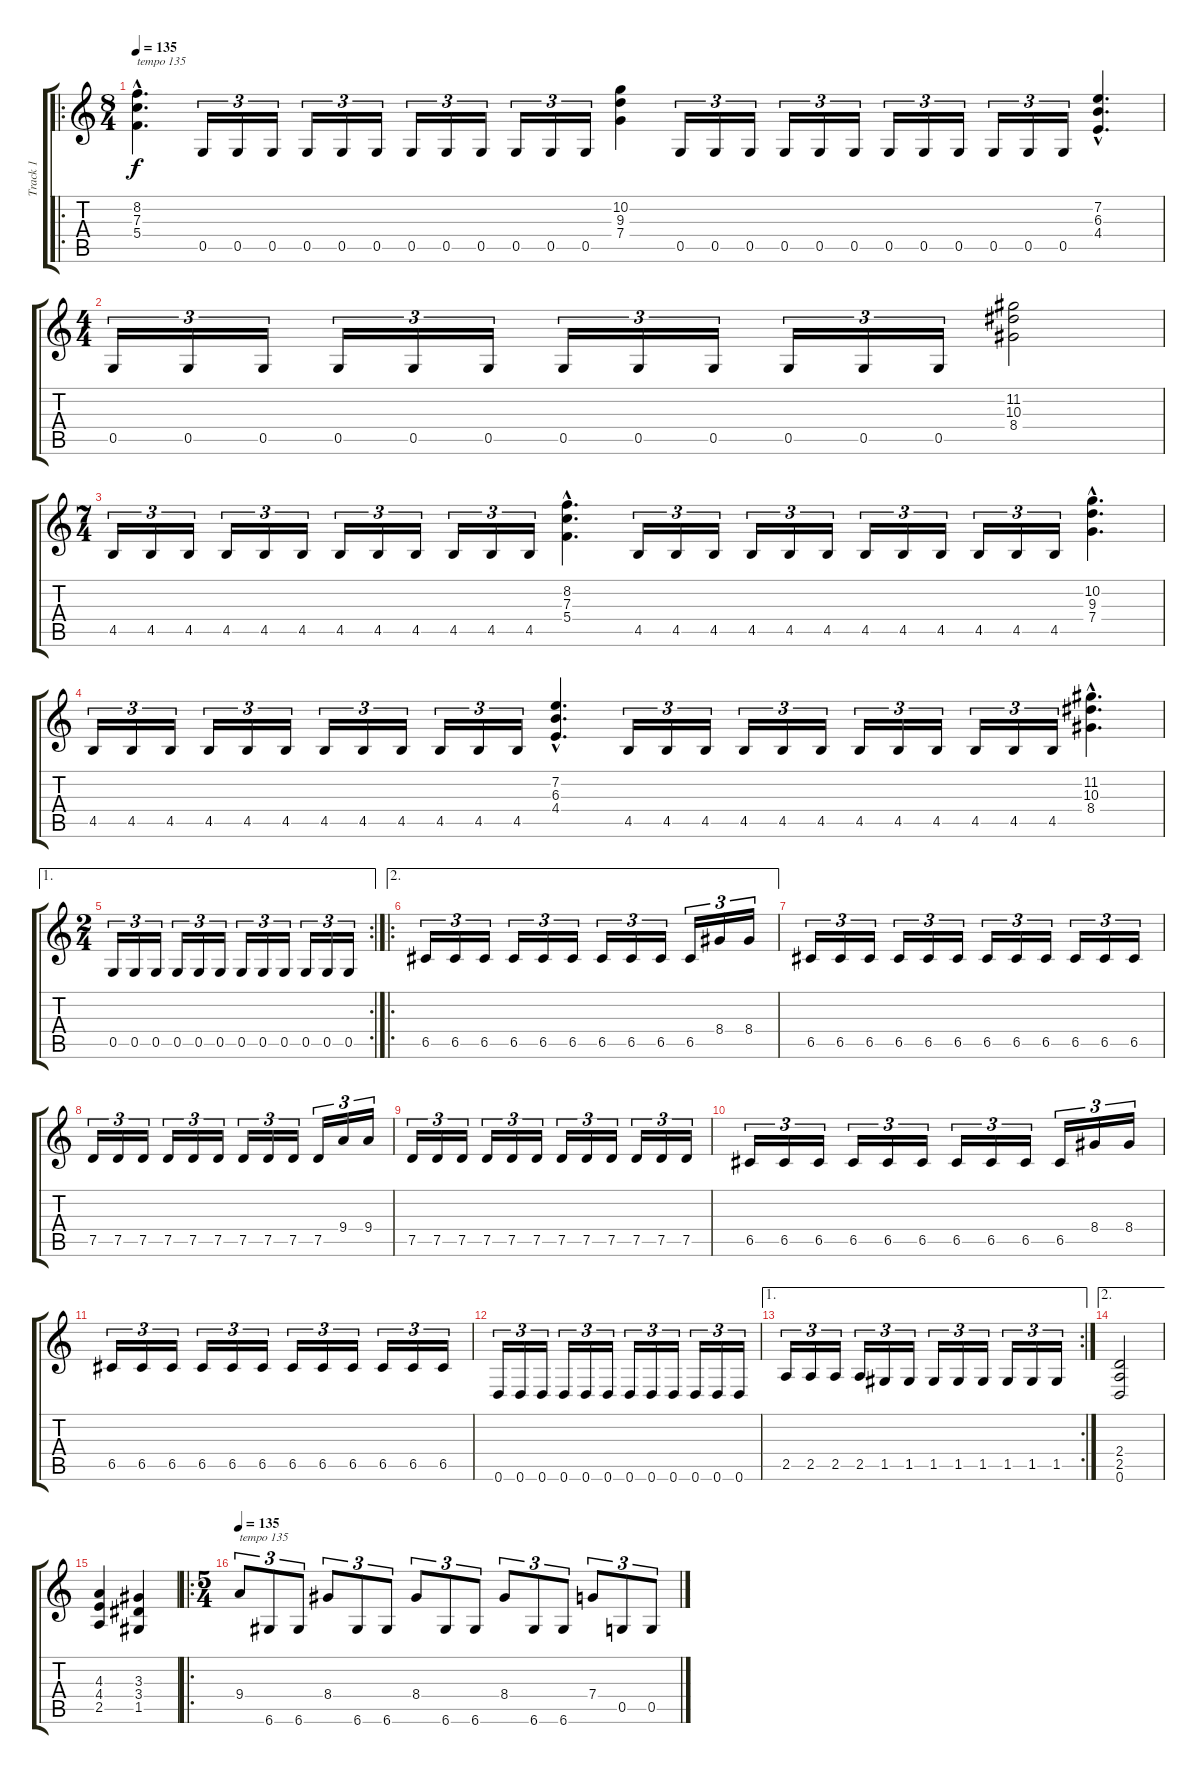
\track ("Track 1" "Track 1") {instrument distortionguitar}
\staff {score tabs}
\tuning (D4 A3 F3 C3 G2 D2) {hide}
\ro
\ts (8 4)
\tempo 135
\clef g2
\ks c
(8.2{hac} 7.3{hac} 5.4{hac}).4{d txt "tempo 135" dy f} 0.5.16{tu (3 2)} 0.5.16{tu (3 2)} 0.5.16{tu (3 2)} 0.5.16{tu (3 2)} 0.5.16{tu (3 2)} 0.5.16{tu (3 2)} 0.5.16{tu (3 2)} 0.5.16{tu (3 2)} 0.5.16{tu (3 2)} 0.5.16{tu (3 2)} 0.5.16{tu (3 2)} 0.5.16{tu (3 2)} (10.2 9.3 7.4).4 0.5.16{tu (3 2)} 0.5.16{tu (3 2)} 0.5.16{tu (3 2)} 0.5.16{tu (3 2)} 0.5.16{tu (3 2)} 0.5.16{tu (3 2)} 0.5.16{tu (3 2)} 0.5.16{tu (3 2)} 0.5.16{tu (3 2)} 0.5.16{tu (3 2)} 0.5.16{tu (3 2)} 0.5.16{tu (3 2)} (7.2{hac} 6.3{hac} 4.4{hac}).4{d} |
\ts (4 4)
0.5.16{tu (3 2)} 0.5.16{tu (3 2)} 0.5.16{tu (3 2)} 0.5.16{tu (3 2)} 0.5.16{tu (3 2)} 0.5.16{tu (3 2)} 0.5.16{tu (3 2)} 0.5.16{tu (3 2)} 0.5.16{tu (3 2)} 0.5.16{tu (3 2)} 0.5.16{tu (3 2)} 0.5.16{tu (3 2)} (11.2 10.3 8.4).2 |
\ts (7 4)
4.5.16{tu (3 2)} 4.5.16{tu (3 2)} 4.5.16{tu (3 2)} 4.5.16{tu (3 2)} 4.5.16{tu (3 2)} 4.5.16{tu (3 2)} 4.5.16{tu (3 2)} 4.5.16{tu (3 2)} 4.5.16{tu (3 2)} 4.5.16{tu (3 2)} 4.5.16{tu (3 2)} 4.5.16{tu (3 2)} (8.2{hac} 7.3{hac} 5.4{hac}).4{d} 4.5.16{tu (3 2)} 4.5.16{tu (3 2)} 4.5.16{tu (3 2)} 4.5.16{tu (3 2)} 4.5.16{tu (3 2)} 4.5.16{tu (3 2)} 4.5.16{tu (3 2)} 4.5.16{tu (3 2)} 4.5.16{tu (3 2)} 4.5.16{tu (3 2)} 4.5.16{tu (3 2)} 4.5.16{tu (3 2)} (10.2{hac} 9.3{hac} 7.4{hac}).4{d} |
4.5.16{tu (3 2)} 4.5.16{tu (3 2)} 4.5.16{tu (3 2)} 4.5.16{tu (3 2)} 4.5.16{tu (3 2)} 4.5.16{tu (3 2)} 4.5.16{tu (3 2)} 4.5.16{tu (3 2)} 4.5.16{tu (3 2)} 4.5.16{tu (3 2)} 4.5.16{tu (3 2)} 4.5.16{tu (3 2)} (7.2{hac} 6.3{hac} 4.4{hac}).4{d} 4.5.16{tu (3 2)} 4.5.16{tu (3 2)} 4.5.16{tu (3 2)} 4.5.16{tu (3 2)} 4.5.16{tu (3 2)} 4.5.16{tu (3 2)} 4.5.16{tu (3 2)} 4.5.16{tu (3 2)} 4.5.16{tu (3 2)} 4.5.16{tu (3 2)} 4.5.16{tu (3 2)} 4.5.16{tu (3 2)} (11.2{hac} 10.3{hac} 8.4{hac}).4{d} |
\ae 1
\rc 2
\ts (2 4)
0.5.16{tu (3 2)} 0.5.16{tu (3 2)} 0.5.16{tu (3 2)} 0.5.16{tu (3 2)} 0.5.16{tu (3 2)} 0.5.16{tu (3 2)} 0.5.16{tu (3 2)} 0.5.16{tu (3 2)} 0.5.16{tu (3 2)} 0.5.16{tu (3 2)} 0.5.16{tu (3 2)} 0.5.16{tu (3 2)} |
\ae 2
\ro
6.5.16{tu (3 2)} 6.5.16{tu (3 2)} 6.5.16{tu (3 2)} 6.5.16{tu (3 2)} 6.5.16{tu (3 2)} 6.5.16{tu (3 2)} 6.5.16{tu (3 2)} 6.5.16{tu (3 2)} 6.5.16{tu (3 2)} 6.5.16{tu (3 2)} 8.4.16{tu (3 2)} 8.4.16{tu (3 2)} |
6.5.16{tu (3 2)} 6.5.16{tu (3 2)} 6.5.16{tu (3 2)} 6.5.16{tu (3 2)} 6.5.16{tu (3 2)} 6.5.16{tu (3 2)} 6.5.16{tu (3 2)} 6.5.16{tu (3 2)} 6.5.16{tu (3 2)} 6.5.16{tu (3 2)} 6.5.16{tu (3 2)} 6.5.16{tu (3 2)} |
7.5.16{tu (3 2)} 7.5.16{tu (3 2)} 7.5.16{tu (3 2)} 7.5.16{tu (3 2)} 7.5.16{tu (3 2)} 7.5.16{tu (3 2)} 7.5.16{tu (3 2)} 7.5.16{tu (3 2)} 7.5.16{tu (3 2)} 7.5.16{tu (3 2)} 9.4.16{tu (3 2)} 9.4.16{tu (3 2)} |
7.5.16{tu (3 2)} 7.5.16{tu (3 2)} 7.5.16{tu (3 2)} 7.5.16{tu (3 2)} 7.5.16{tu (3 2)} 7.5.16{tu (3 2)} 7.5.16{tu (3 2)} 7.5.16{tu (3 2)} 7.5.16{tu (3 2)} 7.5.16{tu (3 2)} 7.5.16{tu (3 2)} 7.5.16{tu (3 2)} |
6.5.16{tu (3 2)} 6.5.16{tu (3 2)} 6.5.16{tu (3 2)} 6.5.16{tu (3 2)} 6.5.16{tu (3 2)} 6.5.16{tu (3 2)} 6.5.16{tu (3 2)} 6.5.16{tu (3 2)} 6.5.16{tu (3 2)} 6.5.16{tu (3 2)} 8.4.16{tu (3 2)} 8.4.16{tu (3 2)} |
6.5.16{tu (3 2)} 6.5.16{tu (3 2)} 6.5.16{tu (3 2)} 6.5.16{tu (3 2)} 6.5.16{tu (3 2)} 6.5.16{tu (3 2)} 6.5.16{tu (3 2)} 6.5.16{tu (3 2)} 6.5.16{tu (3 2)} 6.5.16{tu (3 2)} 6.5.16{tu (3 2)} 6.5.16{tu (3 2)} |
0.6.16{tu (3 2)} 0.6.16{tu (3 2)} 0.6.16{tu (3 2)} 0.6.16{tu (3 2)} 0.6.16{tu (3 2)} 0.6.16{tu (3 2)} 0.6.16{tu (3 2)} 0.6.16{tu (3 2)} 0.6.16{tu (3 2)} 0.6.16{tu (3 2)} 0.6.16{tu (3 2)} 0.6.16{tu (3 2)} |
\ae 1
\rc 2
2.5.16{tu (3 2)} 2.5.16{tu (3 2)} 2.5.16{tu (3 2)} 2.5.16{tu (3 2)} 1.5.16{tu (3 2)} 1.5.16{tu (3 2)} 1.5.16{tu (3 2)} 1.5.16{tu (3 2)} 1.5.16{tu (3 2)} 1.5.16{tu (3 2)} 1.5.16{tu (3 2)} 1.5.16{tu (3 2)} |
\ae 2
(2.4 2.5 0.6).2 |
(4.3 4.4 2.5).4 (3.3 3.4 1.5).4 |
\ro
\ts (5 4)
\tempo 135
9.4.8{tu (3 2) txt "tempo 135"} 6.6.8{tu (3 2)} 6.6.8{tu (3 2)} 8.4.8{tu (3 2)} 6.6.8{tu (3 2)} 6.6.8{tu (3 2)} 8.4.8{tu (3 2)} 6.6.8{tu (3 2)} 6.6.8{tu (3 2)} 8.4.8{tu (3 2)} 6.6.8{tu (3 2)} 6.6.8{tu (3 2)} 7.4.8{tu (3 2)} 0.5.8{tu (3 2)} 0.5.8{tu (3 2)}
